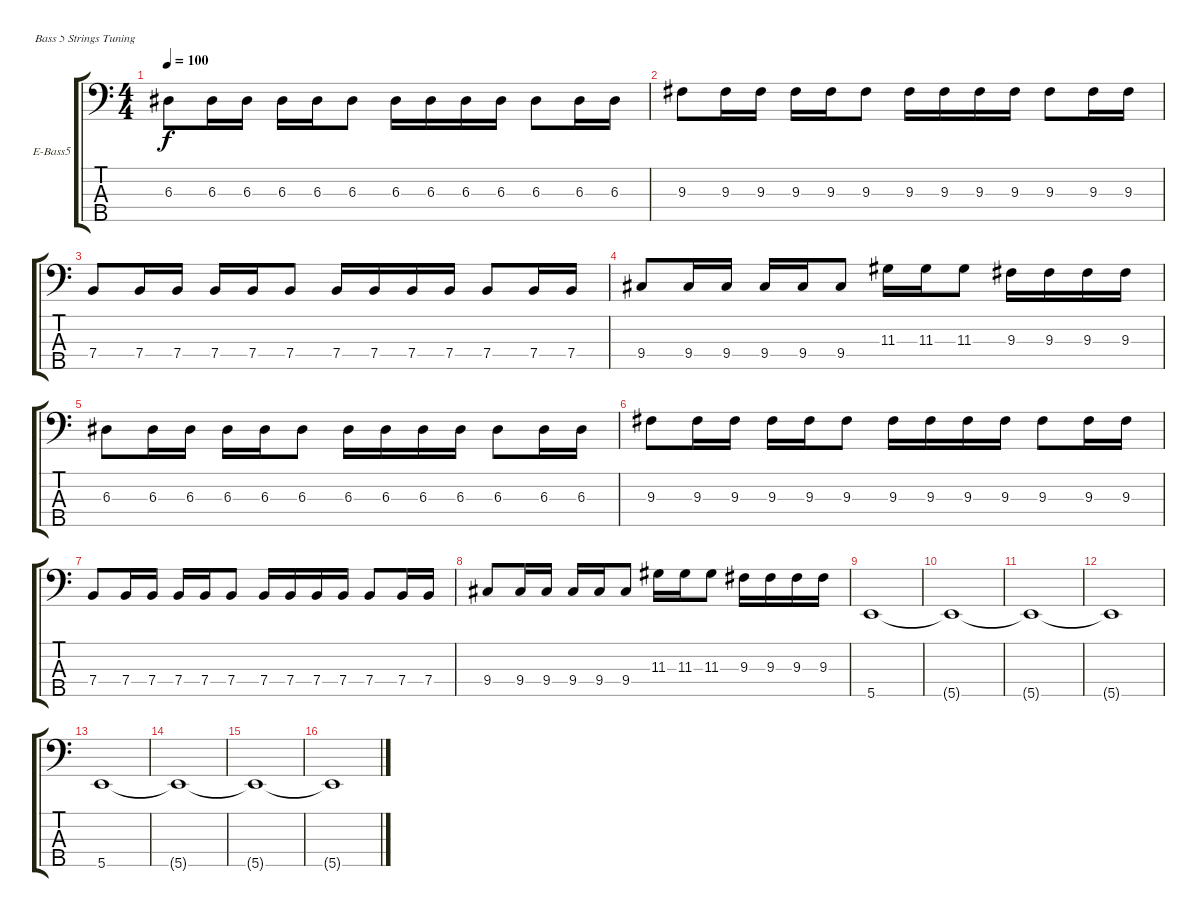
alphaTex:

\bracketExtendMode groupsimilarinstruments
\firstSystemTrackNameOrientation horizontal
\otherSystemsTrackNameOrientation horizontal
\track ("Electric Bass" "E-Bass5") {instrument electricbassfinger}
\staff {score tabs}
\tuning (G2 D2 A1 E1 B0)
\ts (4 4)
\tempo 100
\clef f4
\scale
0.333333
\ks c
6.3.8{dy f} 6.3.16 6.3.16 6.3.16 6.3.16 6.3.8 6.3.16 6.3.16 6.3.16 6.3.16 6.3.8 6.3.16 6.3.16 |
\scale
0.333333 9.3.8 9.3.16 9.3.16 9.3.16 9.3.16 9.3.8 9.3.16 9.3.16 9.3.16 9.3.16 9.3.8 9.3.16 9.3.16 |
\scale
0.333333 7.4.8 7.4.16 7.4.16 7.4.16 7.4.16 7.4.8 7.4.16 7.4.16 7.4.16 7.4.16 7.4.8 7.4.16 7.4.16 |
\scale
0.333333 9.4.8 9.4.16 9.4.16 9.4.16 9.4.16 9.4.8 11.3.16 11.3.16 11.3.8 9.3.16 9.3.16 9.3.16 9.3.16 |
\scale
0.333333 6.3.8 6.3.16 6.3.16 6.3.16 6.3.16 6.3.8 6.3.16 6.3.16 6.3.16 6.3.16 6.3.8 6.3.16 6.3.16 |
\scale
0.333333 9.3.8 9.3.16 9.3.16 9.3.16 9.3.16 9.3.8 9.3.16 9.3.16 9.3.16 9.3.16 9.3.8 9.3.16 9.3.16 |
\scale
0.333333 7.4.8 7.4.16 7.4.16 7.4.16 7.4.16 7.4.8 7.4.16 7.4.16 7.4.16 7.4.16 7.4.8 7.4.16 7.4.16 |
\scale
0.333333 9.4.8 9.4.16 9.4.16 9.4.16 9.4.16 9.4.8 11.3.16 11.3.16 11.3.8 9.3.16 9.3.16 9.3.16 9.3.16 |
\scale
0.333333 5.5.1 |
\scale
0.333333 5.5{t}.1 |
\scale
0.333333 5.5{t}.1 |
\scale
0.333333 5.5{t}.1 |
\scale
0.333333 5.5.1 |
\scale
0.333333 5.5{t}.1 |
\scale
0.333333 5.5{t}.1 |
\scale
0.333333 5.5{t}.1
